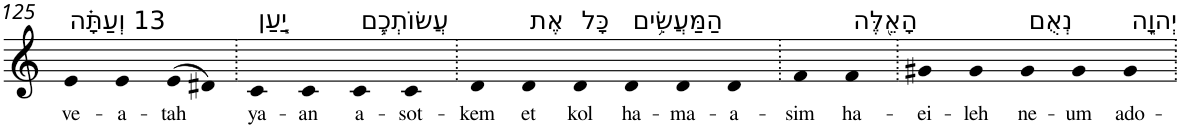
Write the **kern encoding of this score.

**kern	**text
*part1	*part1
*staff1	*staff1
*I"Piano	*
*I'Pno	*
!!LO:PB:g=z
*clefG2	*
*k[]	*
=125	=125
!LO:TX:a:t=13 וְעַתָּ֗ה	!
!	!LO:LY:b
4e	ve-
!	!LO:LY:b
4e	-a-
!	!LO:LY:b
(>8e	-tah
8d#X)	.
=126.	=126.
!LO:TX:a:t=יַ֧עַן	!
!	!LO:LY:b
4c	ya-
!	!LO:LY:b
4c	-an
!LO:TX:a:t=עֲשׂוֹתְכֶ֛ם	!
!	!LO:LY:b
4c	a-
!	!LO:LY:b
4c	-sot-
=127.	=127.
!	!LO:LY:b
4d	-kem
!LO:TX:a:t=אֶת	!
!	!LO:LY:b
4d	et
!LO:TX:a:t=כָּל	!
!	!LO:LY:b
4d	kol
!LO:TX:a:t=הַמַּעֲשִׂ֥ים	!
!	!LO:LY:b
4d	ha-
!	!LO:LY:b
4d	-ma-
!	!LO:LY:b
4d	-a-
=128.	=128.
!	!LO:LY:b
4f	-sim
!LO:TX:a:t=הָאֵ֖לֶּה	!
!	!LO:LY:b
4f	ha-
=129.	=129.
!	!LO:LY:b
4g#X	-ei-
!	!LO:LY:b
4g#	-leh
!LO:TX:a:t=נְאֻם	!
!	!LO:LY:b
4g#	ne-
!	!LO:LY:b
4g#	-um
!LO:TX:a:t=יְהוָ֑ה	!
!	!LO:LY:b
4g#	ado-
=.	=.
*-	*-
